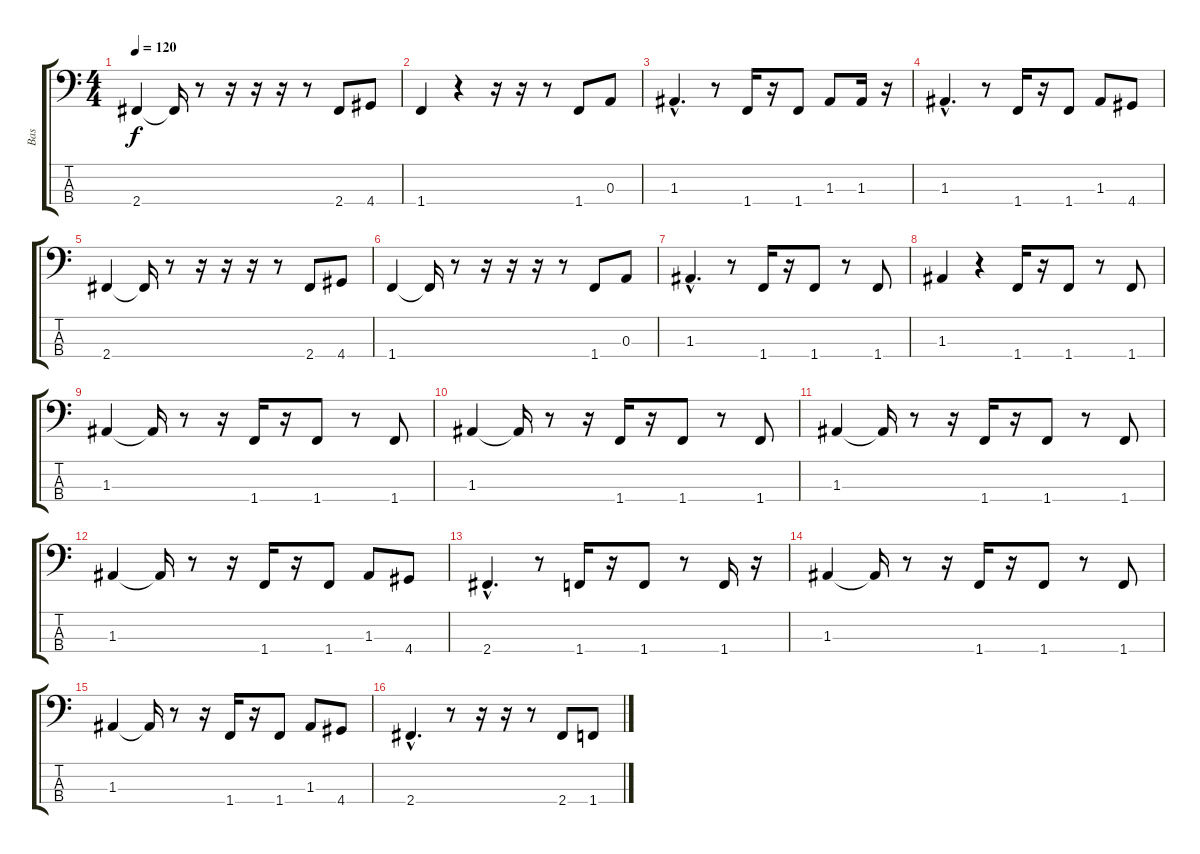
\track ("Bas" "Bas") {instrument electricbasspick}
\staff {score tabs}
\tuning (G2 D2 A1 E1) {hide}
\ts (4 4)
\tempo 120
\clef f4
\ks c
2.4.4{dy f} 2.4{t}.16 r.8 r.16 r.16 r.16 r.8 2.4.8 4.4.8 |
1.4.4 r.4 r.16 r.16 r.8 1.4.8 0.3.8 |
1.3{hac}.4{d} r.8 1.4.16 r.16 1.4.8 1.3.8 1.3.16 r.16 |
1.3{hac}.4{d} r.8 1.4.16 r.16 1.4.8 1.3.8 4.4.8 |
2.4.4 2.4{t}.16 r.8 r.16 r.16 r.16 r.8 2.4.8 4.4.8 |
1.4.4 1.4{t}.16 r.8 r.16 r.16 r.16 r.8 1.4.8 0.3.8 |
1.3{hac}.4{d} r.8 1.4.16 r.16 1.4.8 r.8 1.4.8 |
1.3.4 r.4 1.4.16 r.16 1.4.8 r.8 1.4.8 |
1.3.4 1.3{t}.16 r.8 r.16 1.4.16 r.16 1.4.8 r.8 1.4.8 |
1.3.4 1.3{t}.16 r.8 r.16 1.4.16 r.16 1.4.8 r.8 1.4.8 |
1.3.4 1.3{t}.16 r.8 r.16 1.4.16 r.16 1.4.8 r.8 1.4.8 |
1.3.4 1.3{t}.16 r.8 r.16 1.4.16 r.16 1.4.8 1.3.8 4.4.8 |
2.4{hac}.4{d} r.8 1.4.16 r.16 1.4.8 r.8 1.4.16 r.16 |
1.3.4 1.3{t}.16 r.8 r.16 1.4.16 r.16 1.4.8 r.8 1.4.8 |
1.3.4 1.3{t}.16 r.8 r.16 1.4.16 r.16 1.4.8 1.3.8 4.4.8 |
2.4{hac}.4{d} r.8 r.16 r.16 r.8 2.4.8 1.4.8
